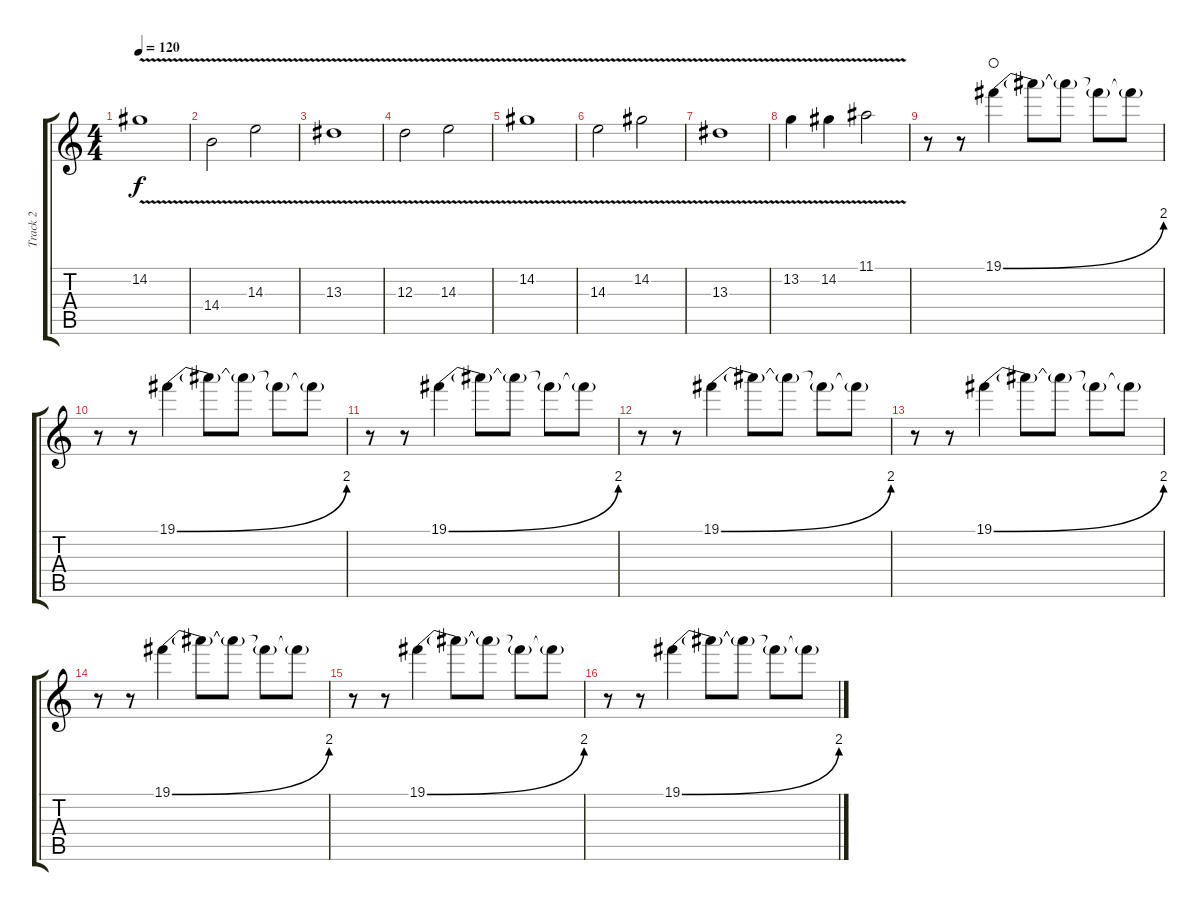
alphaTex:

\track ("Track 2" "Track 2") {instrument distortionguitar}
\staff {score tabs}
\tuning (B3 Gb3 D3 A2 E2 B1) {hide}
\ts (4 4)
\tempo 120
\clef g2
\ks c
14.2{v}.1{dy f} |
14.4{v}.2 14.3{v}.2 |
13.3{v}.1 |
12.3{v}.2 14.3{v}.2 |
14.2{v}.1 |
14.3{v}.2 14.2{v}.2 |
13.3{v}.1 |
13.2{v}.4 14.2{v}.4 11.1{v}.2 |
r.8 r.8 19.1{be (bend 0 0 60 8)}.4{waho} 19.1{t}.8 19.1{t}.8 19.1{t}.8 19.1{t}.8 |
r.8 r.8 19.1{be (bend 0 0 60 8)}.4 19.1{t}.8 19.1{t}.8 19.1{t}.8 19.1{t}.8 |
r.8 r.8 19.1{be (bend 0 0 60 8)}.4 19.1{t}.8 19.1{t}.8 19.1{t}.8 19.1{t}.8 |
r.8 r.8 19.1{be (bend 0 0 60 8)}.4 19.1{t}.8 19.1{t}.8 19.1{t}.8 19.1{t}.8 |
r.8 r.8 19.1{be (bend 0 0 60 8)}.4 19.1{t}.8 19.1{t}.8 19.1{t}.8 19.1{t}.8 |
r.8 r.8 19.1{be (bend 0 0 60 8)}.4 19.1{t}.8 19.1{t}.8 19.1{t}.8 19.1{t}.8 |
r.8 r.8 19.1{be (bend 0 0 60 8)}.4 19.1{t}.8 19.1{t}.8 19.1{t}.8 19.1{t}.8 |
r.8 r.8 19.1{be (bend 0 0 60 8)}.4 19.1{t}.8 19.1{t}.8 19.1{t}.8 19.1{t}.8
